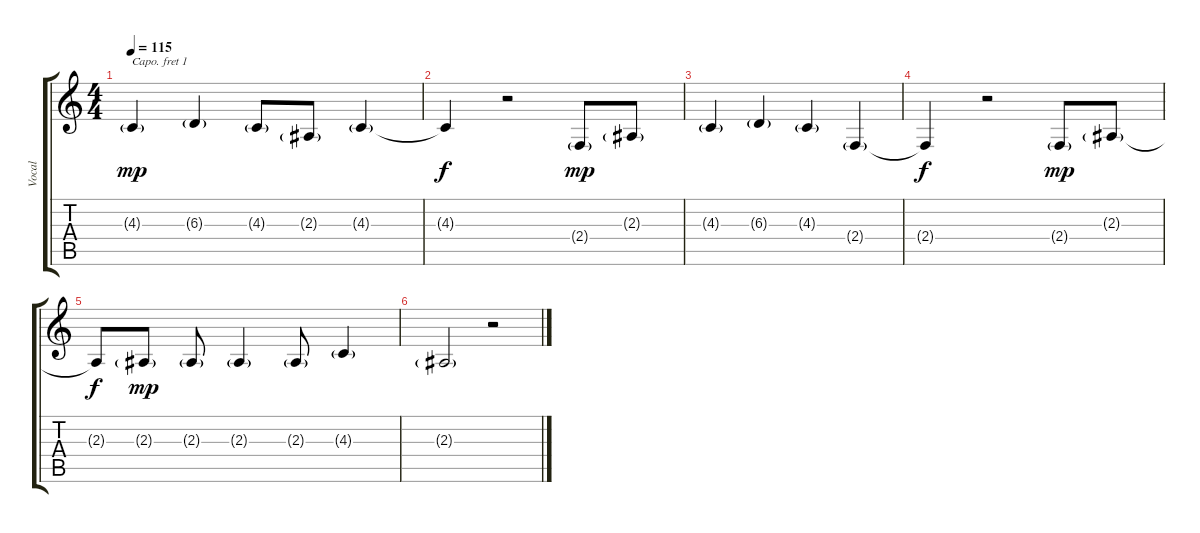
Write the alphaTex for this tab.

\track ("Vocal" "Vocal") {instrument tremolostrings}
\staff {score tabs}
\capo 1
\tuning (E4 B3 G3 D3 A2 E2) {hide}
\ts (4 4)
\tempo 115
\clef g2
\ks c
4.3{g}.4{dy mp} 6.3{g}.4 4.3{g}.8 2.3{g}.8 4.3{g}.4 |
4.3{t}.4{dy f} r.2 2.4{g}.8{dy mp} 2.3{g}.8 |
4.3{g}.4 6.3{g}.4 4.3{g}.4 2.4{g}.4 |
2.4{t}.4{dy f} r.2 2.4{g}.8{dy mp} 2.3{g}.8 |
2.3{t}.8{dy f} 2.3{g}.8{dy mp} 2.3{g}.8 2.3{g}.4 2.3{g}.8 4.3{g}.4 |
2.3{g}.2 r.2
